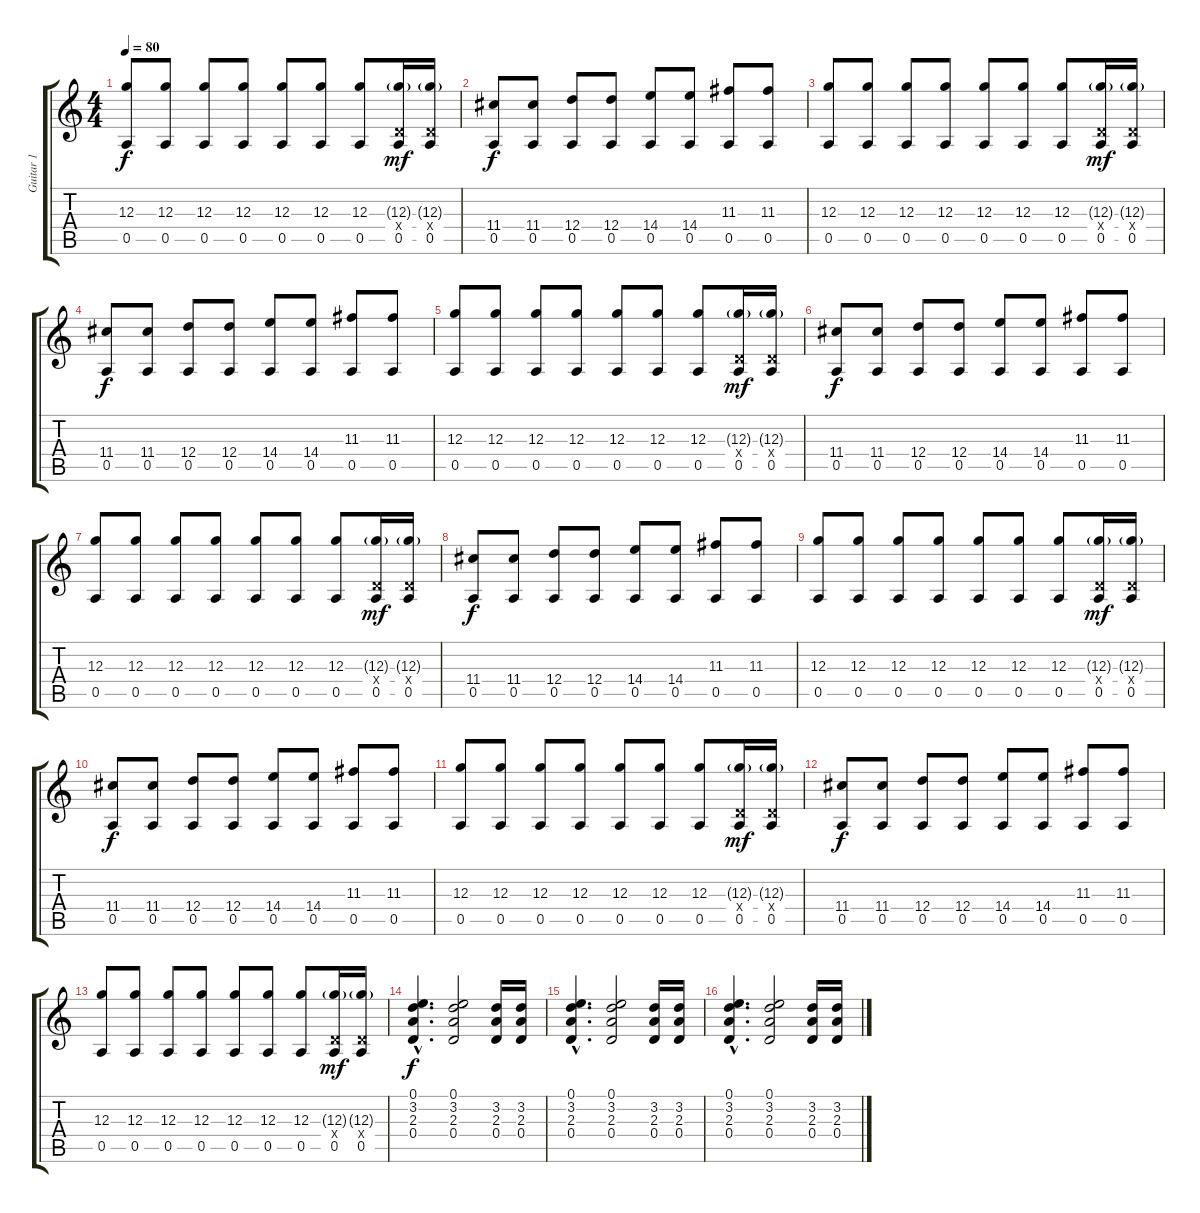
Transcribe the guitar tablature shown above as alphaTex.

\track ("Guitar 1" "Guitar 1") {instrument electricguitarjazz}
\staff {score tabs}
\tuning (E4 B3 G3 D3 A2 E2) {hide}
\ts (4 4)
\tempo 80
\clef g2
\ks c
(12.3 0.5).8{dy f} (12.3 0.5).8 (12.3 0.5).8 (12.3 0.5).8 (12.3 0.5).8 (12.3 0.5).8 (12.3 0.5).8 (12.3{g} 0.4{x} 0.5).16{dy mf} (12.3{g} 0.4{x} 0.5).16 |
(11.4 0.5).8{dy f} (11.4 0.5).8 (12.4 0.5).8 (12.4 0.5).8 (14.4 0.5).8 (14.4 0.5).8 (11.3 0.5).8 (11.3 0.5).8 |
(12.3 0.5).8 (12.3 0.5).8 (12.3 0.5).8 (12.3 0.5).8 (12.3 0.5).8 (12.3 0.5).8 (12.3 0.5).8 (12.3{g} 0.4{x} 0.5).16{dy mf} (12.3{g} 0.4{x} 0.5).16 |
(11.4 0.5).8{dy f} (11.4 0.5).8 (12.4 0.5).8 (12.4 0.5).8 (14.4 0.5).8 (14.4 0.5).8 (11.3 0.5).8 (11.3 0.5).8 |
(12.3 0.5).8 (12.3 0.5).8 (12.3 0.5).8 (12.3 0.5).8 (12.3 0.5).8 (12.3 0.5).8 (12.3 0.5).8 (12.3{g} 0.4{x} 0.5).16{dy mf} (12.3{g} 0.4{x} 0.5).16 |
(11.4 0.5).8{dy f} (11.4 0.5).8 (12.4 0.5).8 (12.4 0.5).8 (14.4 0.5).8 (14.4 0.5).8 (11.3 0.5).8 (11.3 0.5).8 |
(12.3 0.5).8 (12.3 0.5).8 (12.3 0.5).8 (12.3 0.5).8 (12.3 0.5).8 (12.3 0.5).8 (12.3 0.5).8 (12.3{g} 0.4{x} 0.5).16{dy mf} (12.3{g} 0.4{x} 0.5).16 |
(11.4 0.5).8{dy f} (11.4 0.5).8 (12.4 0.5).8 (12.4 0.5).8 (14.4 0.5).8 (14.4 0.5).8 (11.3 0.5).8 (11.3 0.5).8 |
(12.3 0.5).8 (12.3 0.5).8 (12.3 0.5).8 (12.3 0.5).8 (12.3 0.5).8 (12.3 0.5).8 (12.3 0.5).8 (12.3{g} 0.4{x} 0.5).16{dy mf} (12.3{g} 0.4{x} 0.5).16 |
(11.4 0.5).8{dy f} (11.4 0.5).8 (12.4 0.5).8 (12.4 0.5).8 (14.4 0.5).8 (14.4 0.5).8 (11.3 0.5).8 (11.3 0.5).8 |
(12.3 0.5).8 (12.3 0.5).8 (12.3 0.5).8 (12.3 0.5).8 (12.3 0.5).8 (12.3 0.5).8 (12.3 0.5).8 (12.3{g} 0.4{x} 0.5).16{dy mf} (12.3{g} 0.4{x} 0.5).16 |
(11.4 0.5).8{dy f} (11.4 0.5).8 (12.4 0.5).8 (12.4 0.5).8 (14.4 0.5).8 (14.4 0.5).8 (11.3 0.5).8 (11.3 0.5).8 |
(12.3 0.5).8 (12.3 0.5).8 (12.3 0.5).8 (12.3 0.5).8 (12.3 0.5).8 (12.3 0.5).8 (12.3 0.5).8 (12.3{g} 0.4{x} 0.5).16{dy mf} (12.3{g} 0.4{x} 0.5).16 |
(0.1{hac} 3.2{hac} 2.3{hac} 0.4{hac}).4{d dy f} (0.1 3.2 2.3 0.4).2 (3.2 2.3 0.4).16 (3.2 2.3 0.4).16 |
(0.1{hac} 3.2{hac} 2.3{hac} 0.4{hac}).4{d} (0.1 3.2 2.3 0.4).2 (3.2 2.3 0.4).16 (3.2 2.3 0.4).16 |
(0.1{hac} 3.2{hac} 2.3{hac} 0.4{hac}).4{d} (0.1 3.2 2.3 0.4).2 (3.2 2.3 0.4).16 (3.2 2.3 0.4).16
